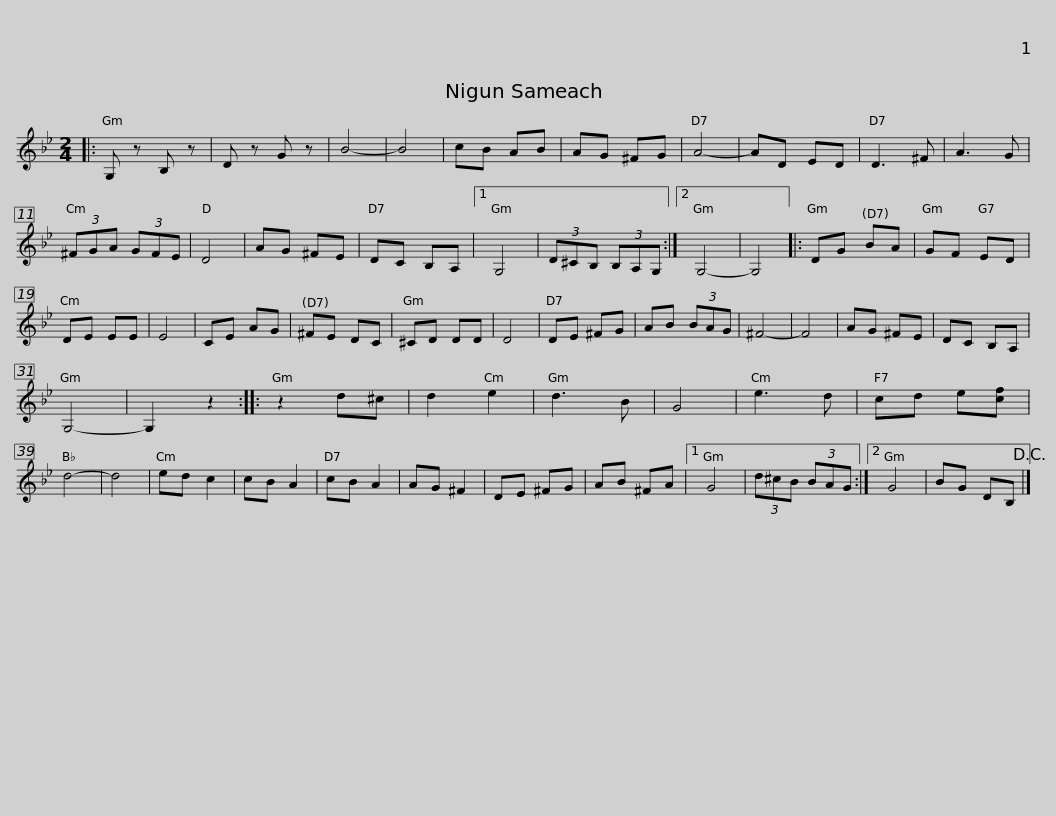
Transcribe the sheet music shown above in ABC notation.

X:1
L:1/8
M:2/4
I:linebreak $
K:Gmin
V:1 treble
V:1
|: G, z B, z | D z G z | B4- | B4 | cB AB | %5
 AG ^FG | A4- | AD ED | D3 ^F | A3 G | %10
 (3^FGA (3GFE |$ D4 | AG ^FE | DC B,A, |1 G,4 | %15
 (3D^CB, (3B,A,G, :|2 G,4- | G,4 |: DG BA | GF ED | %20
 DE EE | E4 |$ CE AG | ^FE DC | ^CD DD | %25
 D4 | DE ^FG | AB (3BAG | ^F4- | F4 | %30
 AG ^FE | DC B,A, | G,4- |$ G,2 z2 :: z2 d^c | %35
 d2 e2 | d3 B | G4 | e3 d | cd e[cf] | %40
 d4- | d4 | ed c2 | cB A2 | cB A2 | %45
 AG ^F2 |$ DE ^FG | AB ^FA |1 G4 | (3d^cB (3BAG :|2 %50
 G4 | BG DB,!D.C.! |] %52
